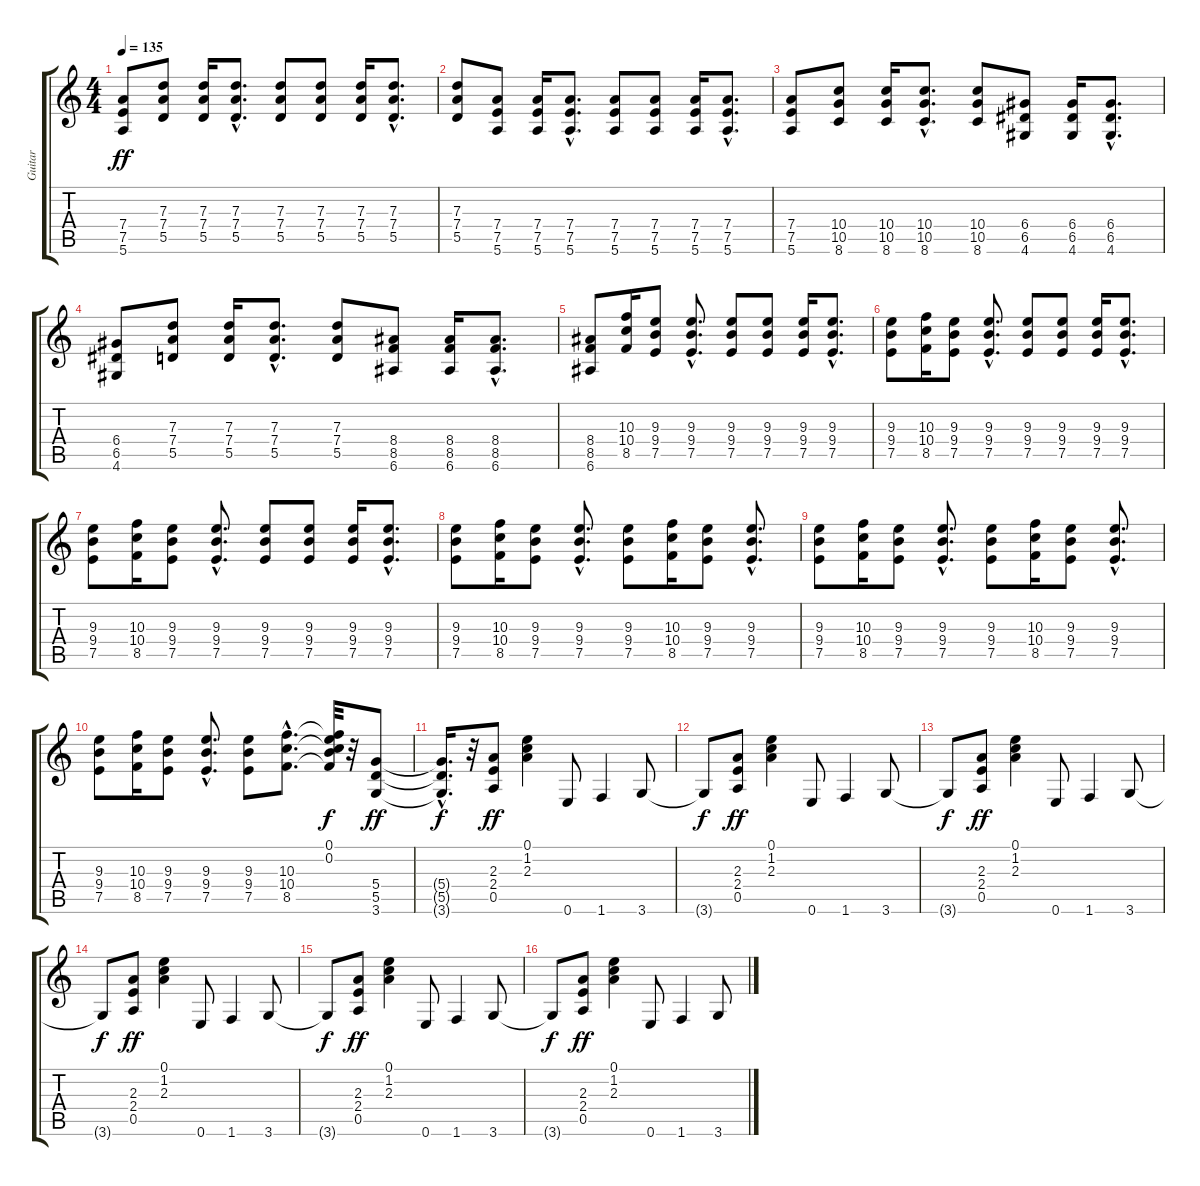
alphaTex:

\track ("Guitar" "Guitar") {instrument distortionguitar}
\staff {score tabs}
\tuning (E4 B3 G3 D3 A2 E2) {hide}
\ts (4 4)
\tempo 135
\clef g2
\ks c
(7.4 7.5 5.6).8{dy ff} (7.3 7.4 5.5).8 (7.3 7.4 5.5).16 (7.3{hac} 7.4{hac} 5.5{hac}).8{d} (7.3 7.4 5.5).8 (7.3 7.4 5.5).8 (7.3 7.4 5.5).16 (7.3{hac} 7.4{hac} 5.5{hac}).8{d} |
(7.3 7.4 5.5).8 (7.4 7.5 5.6).8 (7.4 7.5 5.6).16 (7.4{hac} 7.5{hac} 5.6{hac}).8{d} (7.4 7.5 5.6).8 (7.4 7.5 5.6).8 (7.4 7.5 5.6).16 (7.4{hac} 7.5{hac} 5.6{hac}).8{d} |
(7.4 7.5 5.6).8 (10.4 10.5 8.6).8 (10.4 10.5 8.6).16 (10.4{hac} 10.5{hac} 8.6{hac}).8{d} (10.4 10.5 8.6).8 (6.4 6.5 4.6).8 (6.4 6.5 4.6).16 (6.4{hac} 6.5{hac} 4.6{hac}).8{d} |
(6.4 6.5 4.6).8 (7.3 7.4 5.5).8 (7.3 7.4 5.5).16 (7.3{hac} 7.4{hac} 5.5{hac}).8{d} (7.3 7.4 5.5).8 (8.4 8.5 6.6).8 (8.4 8.5 6.6).16 (8.4{hac} 8.5{hac} 6.6{hac}).8{d} |
(8.4 8.5 6.6).8 (10.3 10.4 8.5).16 (9.3 9.4 7.5).8 (9.3{hac} 9.4{hac} 7.5{hac}).8{d} (9.3 9.4 7.5).8 (9.3 9.4 7.5).8 (9.3 9.4 7.5).16 (9.3{hac} 9.4{hac} 7.5{hac}).8{d} |
(9.3 9.4 7.5).8 (10.3 10.4 8.5).16 (9.3 9.4 7.5).8 (9.3{hac} 9.4{hac} 7.5{hac}).8{d} (9.3 9.4 7.5).8 (9.3 9.4 7.5).8 (9.3 9.4 7.5).16 (9.3{hac} 9.4{hac} 7.5{hac}).8{d} |
(9.3 9.4 7.5).8 (10.3 10.4 8.5).16 (9.3 9.4 7.5).8 (9.3{hac} 9.4{hac} 7.5{hac}).8{d} (9.3 9.4 7.5).8 (9.3 9.4 7.5).8 (9.3 9.4 7.5).16 (9.3{hac} 9.4{hac} 7.5{hac}).8{d} |
(9.3 9.4 7.5).8 (10.3 10.4 8.5).16 (9.3 9.4 7.5).8 (9.3{hac} 9.4{hac} 7.5{hac}).8{d} (9.3 9.4 7.5).8 (10.3 10.4 8.5).16 (9.3 9.4 7.5).8 (9.3{hac} 9.4{hac} 7.5{hac}).8{d} |
(9.3 9.4 7.5).8 (10.3 10.4 8.5).16 (9.3 9.4 7.5).8 (9.3{hac} 9.4{hac} 7.5{hac}).8{d} (9.3 9.4 7.5).8 (10.3 10.4 8.5).16 (9.3 9.4 7.5).8 (9.3{hac} 9.4{hac} 7.5{hac}).8{d} |
(9.3 9.4 7.5).8 (10.3 10.4 8.5).16 (9.3 9.4 7.5).8 (9.3{hac} 9.4{hac} 7.5{hac}).8{d} (9.3 9.4 7.5).8 (10.3{hac} 10.4{hac} 8.5{hac}).8{d} (0.1 0.2 10.3{t} 10.4{t} 8.5{t}).32{dy f} r.32 (5.4 5.5 3.6).8{dy ff} |
(5.4{hac t} 5.5{hac t} 3.6{hac t}).16{d dy f} r.32 (2.3 2.4 0.5).8{dy ff} (0.1 1.2 2.3).4{volume 14 instrument electricguitarclean} 0.6.8{instrument distortionguitar} 1.6.4 3.6.8 |
3.6{t}.8{dy f} (2.3 2.4 0.5).8{dy ff} (0.1 1.2 2.3).4{volume 14 instrument electricguitarclean} 0.6.8{instrument distortionguitar} 1.6.4 3.6.8 |
3.6{t}.8{dy f} (2.3 2.4 0.5).8{dy ff} (0.1 1.2 2.3).4{volume 14 instrument electricguitarclean} 0.6.8{instrument distortionguitar} 1.6.4 3.6.8 |
3.6{t}.8{dy f} (2.3 2.4 0.5).8{dy ff} (0.1 1.2 2.3).4{volume 14 instrument electricguitarclean} 0.6.8{instrument distortionguitar} 1.6.4 3.6.8 |
3.6{t}.8{dy f} (2.3 2.4 0.5).8{dy ff} (0.1 1.2 2.3).4{volume 14 instrument electricguitarclean} 0.6.8{instrument distortionguitar} 1.6.4 3.6.8 |
3.6{t}.8{dy f} (2.3 2.4 0.5).8{dy ff} (0.1 1.2 2.3).4{volume 14 instrument electricguitarclean} 0.6.8{instrument distortionguitar} 1.6.4 3.6.8
